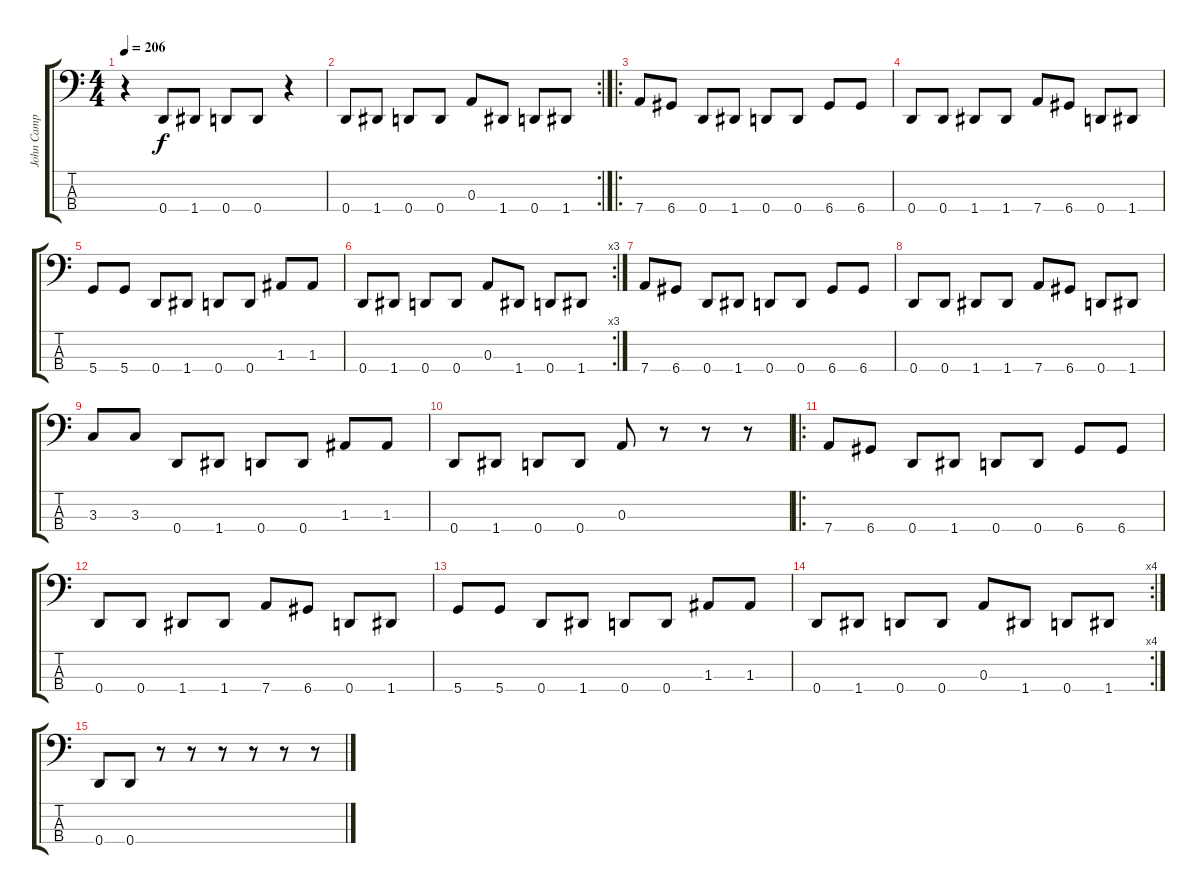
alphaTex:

\track ("John Camp bell" "John Camp ") {instrument electricbasspick}
\staff {score tabs}
\tuning (G2 D2 A1 D1) {hide}
\ts (4 4)
\tempo 206
\clef f4
\ks c
r.4{dy f} 0.4.8 1.4.8 0.4.8 0.4.8 r.4 |
\rc 2
0.4.8 1.4.8 0.4.8 0.4.8 0.3.8 1.4.8 0.4.8 1.4.8 |
\ro
7.4.8 6.4.8 0.4.8 1.4.8 0.4.8 0.4.8 6.4.8 6.4.8 |
0.4.8 0.4.8 1.4.8 1.4.8 7.4.8 6.4.8 0.4.8 1.4.8 |
5.4.8 5.4.8 0.4.8 1.4.8 0.4.8 0.4.8 1.3.8 1.3.8 |
\rc 3
0.4.8 1.4.8 0.4.8 0.4.8 0.3.8 1.4.8 0.4.8 1.4.8 |
7.4.8 6.4.8 0.4.8 1.4.8 0.4.8 0.4.8 6.4.8 6.4.8 |
0.4.8 0.4.8 1.4.8 1.4.8 7.4.8 6.4.8 0.4.8 1.4.8 |
3.3.8 3.3.8 0.4.8 1.4.8 0.4.8 0.4.8 1.3.8 1.3.8 |
0.4.8 1.4.8 0.4.8 0.4.8 0.3.8 r.8 r.8 r.8 |
\ro
7.4.8 6.4.8 0.4.8 1.4.8 0.4.8 0.4.8 6.4.8 6.4.8 |
0.4.8 0.4.8 1.4.8 1.4.8 7.4.8 6.4.8 0.4.8 1.4.8 |
5.4.8 5.4.8 0.4.8 1.4.8 0.4.8 0.4.8 1.3.8 1.3.8 |
\rc 4
0.4.8 1.4.8 0.4.8 0.4.8 0.3.8 1.4.8 0.4.8 1.4.8 |
0.4.8 0.4.8 r.8 r.8 r.8 r.8 r.8 r.8
